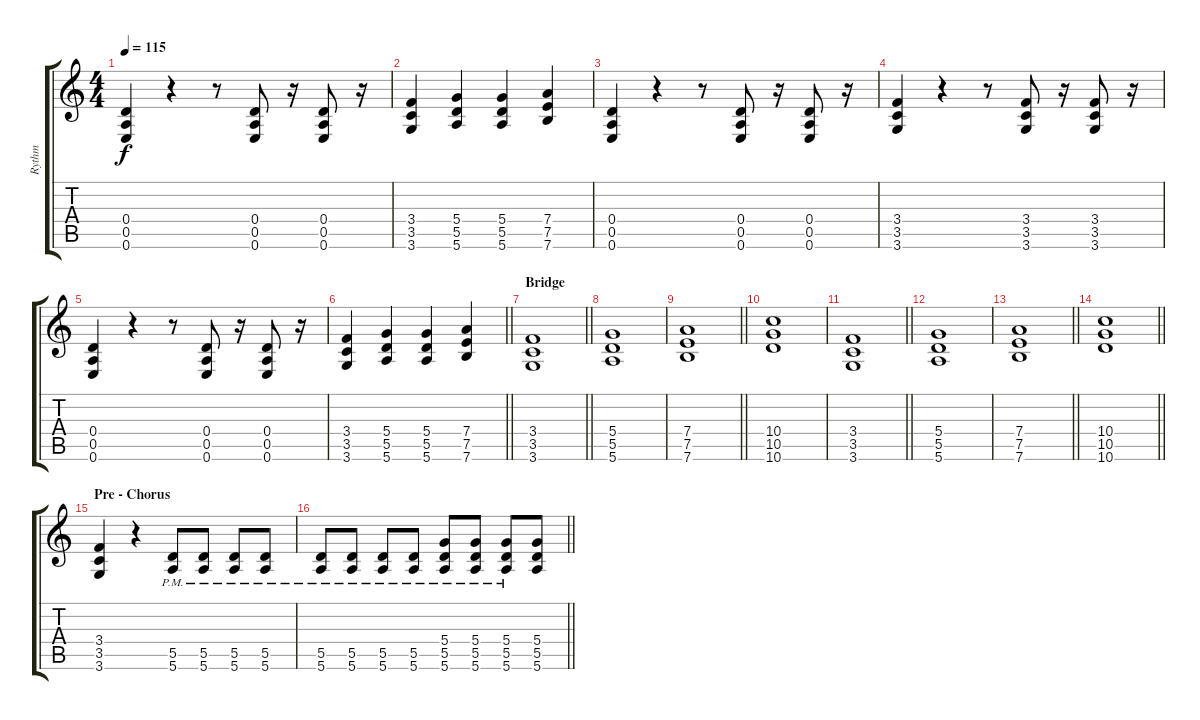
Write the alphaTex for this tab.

\track ("Rythm" "Rythm") {instrument distortionguitar}
\staff {score tabs}
\tuning (E4 B3 G3 D3 A2 E2) {hide}
\ts (4 4)
\tempo 115
\clef g2
\ks c
(0.4 0.5 0.6).4{dy f} r.4 r.8 (0.4 0.5 0.6).8 r.16 (0.4 0.5 0.6).8 r.16 |
(3.4 3.5 3.6).4 (5.4 5.5 5.6).4 (5.4 5.5 5.6).4 (7.4 7.5 7.6).4 |
(0.4 0.5 0.6).4 r.4 r.8 (0.4 0.5 0.6).8 r.16 (0.4 0.5 0.6).8 r.16 |
(3.4 3.5 3.6).4 r.4 r.8 (3.4 3.5 3.6).8 r.16 (3.4 3.5 3.6).8 r.16 |
(0.4 0.5 0.6).4 r.4 r.8 (0.4 0.5 0.6).8 r.16 (0.4 0.5 0.6).8 r.16 |
\barLineRight lightlight
(3.4 3.5 3.6).4 (5.4 5.5 5.6).4 (5.4 5.5 5.6).4 (7.4 7.5 7.6).4 |
\section ("" "Bridge")
\barLineRight lightlight
(3.4 3.5 3.6).1 |
(5.4 5.5 5.6).1 |
\barLineRight lightlight
(7.4 7.5 7.6).1 |
(10.4 10.5 10.6).1 |
\barLineRight lightlight
(3.4 3.5 3.6).1 |
(5.4 5.5 5.6).1 |
\barLineRight lightlight
(7.4 7.5 7.6).1 |
\barLineRight lightlight
(10.4 10.5 10.6).1 |
\section ("" "Pre - Chorus")
(3.4 3.5 3.6).4 r.4 (5.5{pm} 5.6{pm}).8 (5.5{pm} 5.6{pm}).8 (5.5{pm} 5.6{pm}).8 (5.5{pm} 5.6{pm}).8 |
\barLineRight lightlight
(5.5{pm} 5.6{pm}).8 (5.5{pm} 5.6{pm}).8 (5.5{pm} 5.6{pm}).8 (5.5{pm} 5.6{pm}).8 (5.4{pm} 5.5{pm} 5.6{pm}).8 (5.4{pm} 5.5{pm} 5.6{pm}).8 (5.4{pm} 5.5{pm} 5.6{pm}).8 (5.4 5.5 5.6).8
